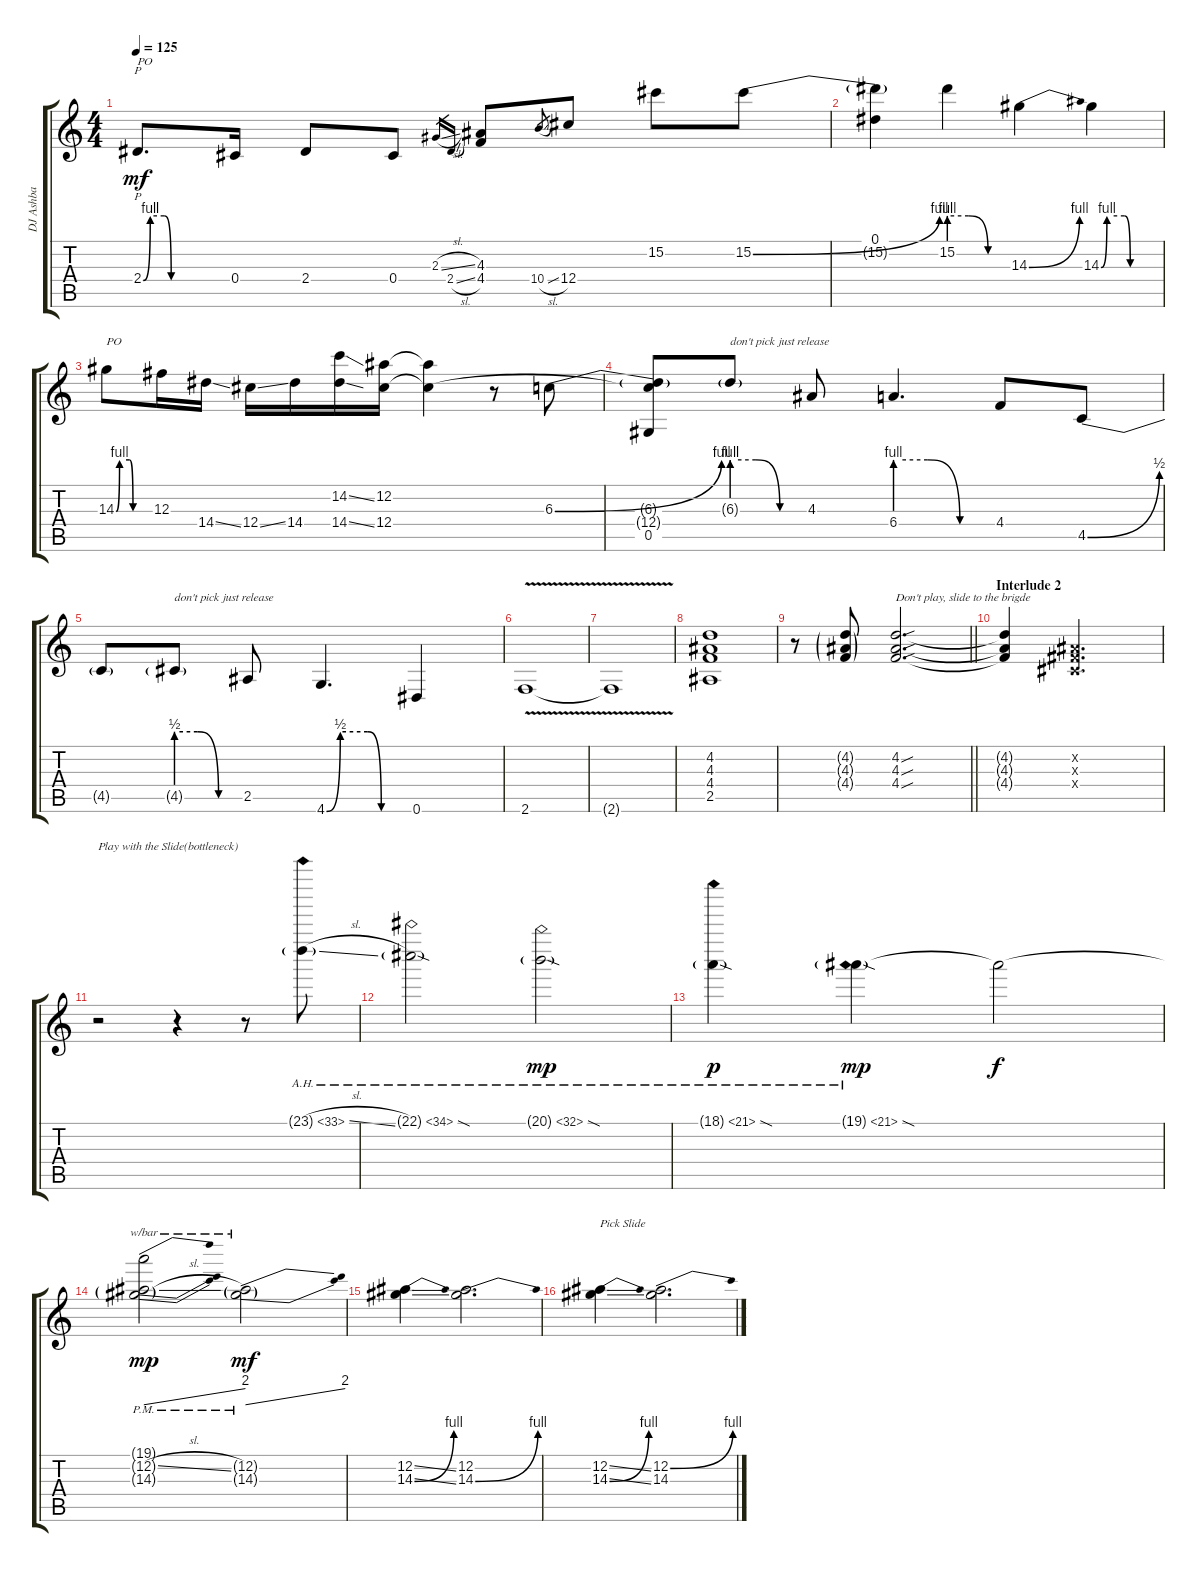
\track ("DJ Ashba" "DJ Ashba") {instrument overdrivenguitar}
\staff {score tabs}
\tuning (Eb4 Bb3 Gb3 Db3 Ab2 Eb2) {hide}
\ts (4 4)
\tempo 125
\clef g2
\ks c
2.4{be (custom 0 0 5 4 15 4 20 0 45 0 60 0)}.8{p d txt "PO" dy mf} 0.4.16 2.4.8 0.4.8 2.3{sl}.16{gr} 2.4{sl}.16{gr} (4.3 4.4).8 10.4{sl}.8{gr} 12.4.8 15.2.8 15.2{be (bend 0 0 60 4)}.8 |
(0.1 15.2{t}).4 15.2{be (custom 0 4 20 4 40 0 60 0)}.4 14.3{be (bend 0 0 60 4)}.4 14.3{be (custom 0 0 6 4 24 4 30 0 45 0 60 0)}.4 |
14.3{be (custom 0 0 6 4 24 4 30 0 45 0 60 0)}.8{txt "PO"} 12.3.16 14.4{ss}.16 12.4{ss}.16 14.4.16 (14.2{ss} 14.4{ss}).16 (12.2 12.4).16 (12.2{t} 12.4{t}).4 r.8 6.3{be (bend 0 0 60 4)}.8 |
(6.3{t} 12.4{t} 0.5).8 6.3{be (custom 0 4 20 4 40 0 60 0) g}.8{txt "don't pick just release"} 4.3.8 6.4{be (custom 0 4 20 4 40 0 60 0)}.4{d} 4.4.8 4.5{be (bend 0 0 60 2)}.8 |
4.5{t}.8 4.5{be (custom 0 2 20 2 40 0 60 0) g}.8{txt "don't pick just release"} 2.5.8 4.6{be (custom 0 0 10 2 30 2 40 0 60 0)}.4{d} 0.6.4 |
2.6{v}.1 |
2.6{v t}.1 |
(4.2 4.3 4.4 2.5).1 |
\barLineRight lightlight
r.8 (4.2{g} 4.3{g} 4.4{g}).8 (4.2{sou} 4.3{sou} 4.4{sou}).2{d txt "Don't play, slide to the brigde"} |
\section ("" "Interlude 2")
(4.2{t} 4.3{t} 4.4{t}).4 (0.2{x} 0.3{x} 0.4{x}).2{d} |
r.2{txt "Play with the Slide(bottleneck)"} r.4 r.8 23.1{ah 10 sl g}.8 |
22.1{ah 12 sod g}.2 20.1{ah 12 sod g}.2{dy mp} |
18.1{ah 3 sod g}.4{dy p} 19.1{ah 2 sod g}.4{dy mp} 19.1{t}.2{dy f} |
(19.1{t} 12.2{sl g pm} 14.3{g pm}).2{tbe (dive default 0 0 60 8) dy mp} (12.2{g pm} 14.3{g pm}).2{tbe (dive default 0 0 60 8) dy mf} |
(12.2{ss} 14.3{be (bend 0 0 60 4) ss}).4 (12.2 14.3{be (bend 0 0 60 4)}).2{d} |
(12.2{ss} 14.3{be (bend 0 0 60 4) ss}).4{txt "Pick Slide"} (12.2{be (bend 0 0 60 4)} 14.3).2{d}
